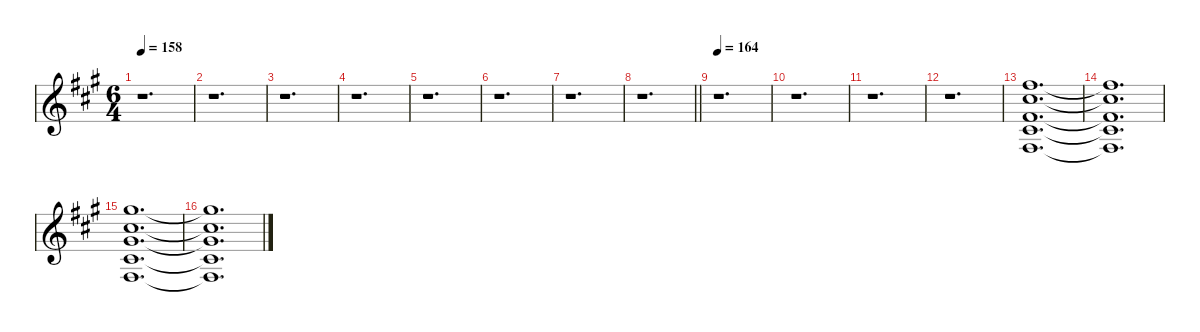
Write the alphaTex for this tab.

\defaultSystemsLayout 4
\hideDynamics
\bracketExtendMode nobrackets
\singleTrackTrackNamePolicy hidden
\multiTrackTrackNamePolicy hidden
\firstSystemTrackNameMode fullname
\firstSystemTrackNameOrientation horizontal
\otherSystemsTrackNameOrientation horizontal
\track ("Keyboards" "vln.") {instrument synthstrings1}
\staff {score}
\tuning (E4 B3 G3 D3 A2 E2)
\ts (6 4)
\tempo 158
\clef g2
\ks f#minor
r.1{d dy p beam Down} |
r.1{d beam Down} |
r.1{d beam Down} |
r.1{d beam Down} |
r.1{d beam Down} |
r.1{d beam Down} |
r.1{d beam Down} |
\barLineRight lightlight
r.1{d beam Down} |
\tempo 164
r.1{d beam Down} |
r.1{d beam Down} |
r.1{d beam Down} |
r.1{d beam Down} |
(14.2{acc #} 11.3{acc #} 11.4{acc #} 9.5{acc #} 14.1{acc #}).1{d dy mf instrument choiraahs beam Up} |
(14.2{t acc #} 11.3{t acc #} 11.4{t acc #} 9.5{t acc #} 14.1{t acc #}).1{d beam Up} |
(14.2{acc #} 13.3{acc #} 11.4{acc #} 9.5{acc #} 16.1{acc #}).1{d beam Up} |
(14.2{t acc #} 13.3{t acc #} 11.4{t acc #} 9.5{t acc #} 16.1{t acc #}).1{d dy f beam Up}
